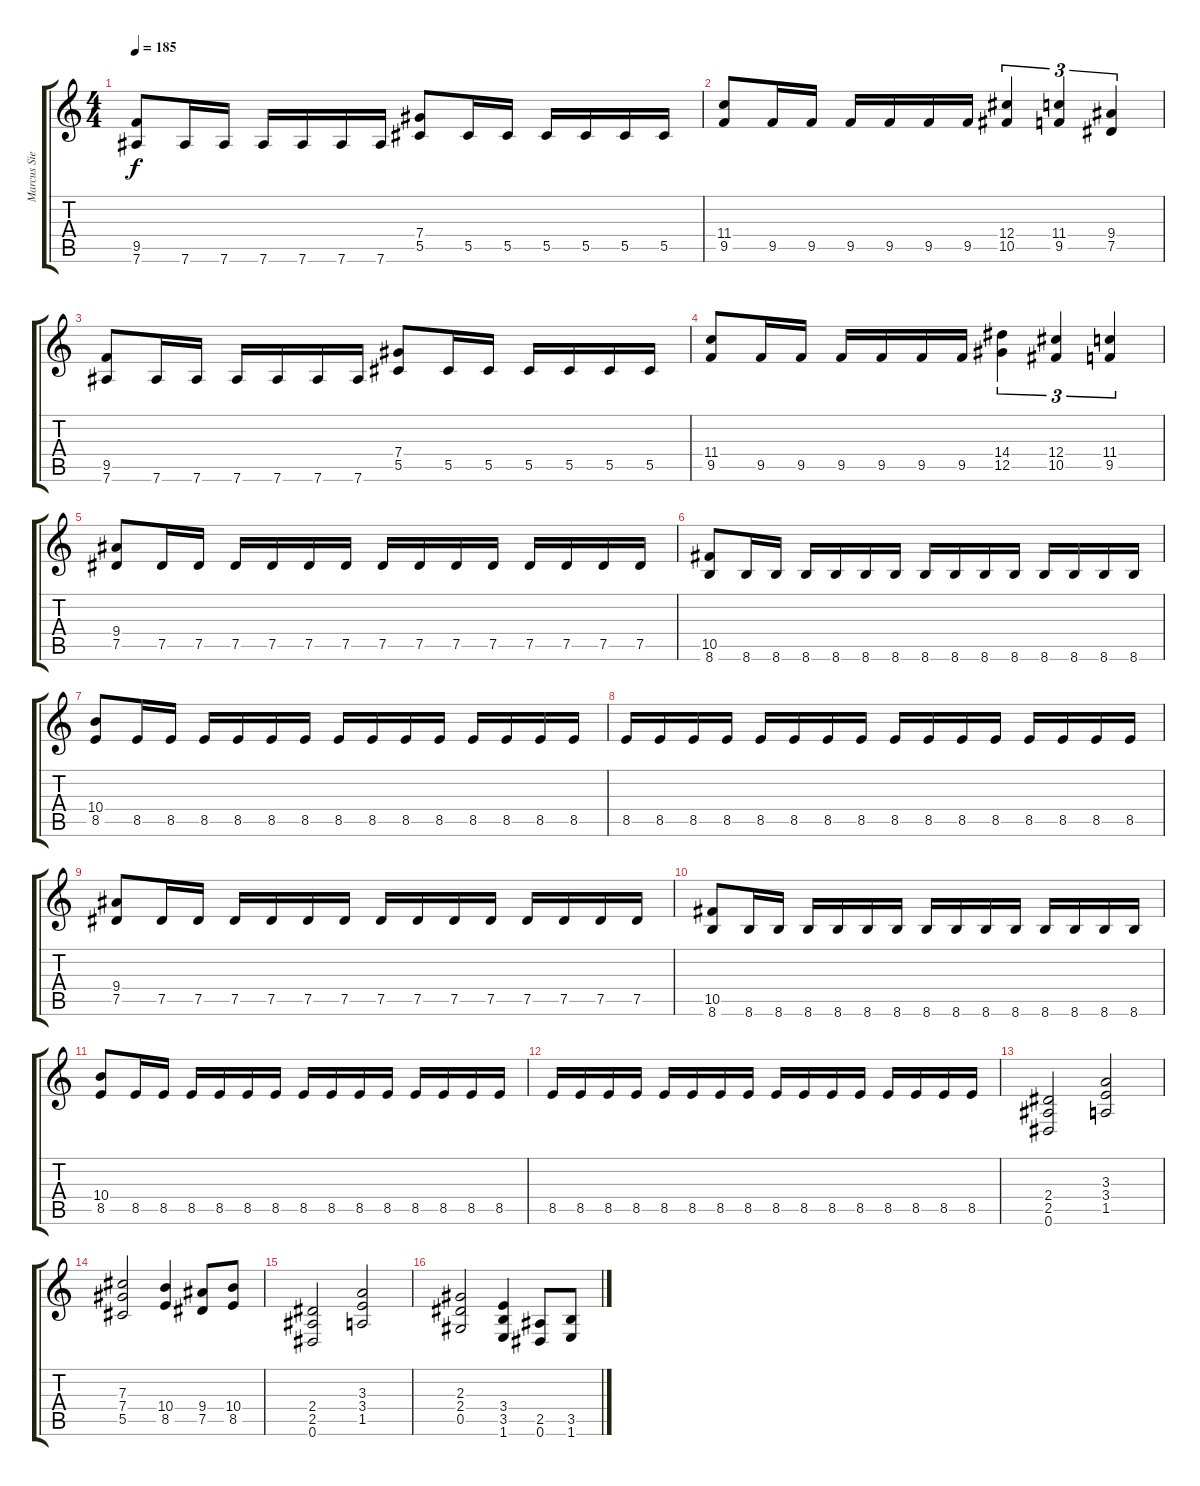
\track ("Marcus Siepen" "Marcus Sie") {instrument distortionguitar}
\staff {score tabs}
\tuning (Eb4 Bb3 Gb3 Db3 Ab2 Eb2) {hide}
\ts (4 4)
\tempo 185
\clef g2
\ks c
(9.5 7.6).8{dy f} 7.6.16 7.6.16 7.6.16 7.6.16 7.6.16 7.6.16 (7.4 5.5).8 5.5.16 5.5.16 5.5.16 5.5.16 5.5.16 5.5.16 |
(11.4 9.5).8 9.5.16 9.5.16 9.5.16 9.5.16 9.5.16 9.5.16 (12.4 10.5).4{tu (3 2)} (11.4 9.5).4{tu (3 2)} (9.4 7.5).4{tu (3 2)} |
(9.5 7.6).8 7.6.16 7.6.16 7.6.16 7.6.16 7.6.16 7.6.16 (7.4 5.5).8 5.5.16 5.5.16 5.5.16 5.5.16 5.5.16 5.5.16 |
(11.4 9.5).8 9.5.16 9.5.16 9.5.16 9.5.16 9.5.16 9.5.16 (14.4 12.5).4{tu (3 2)} (12.4 10.5).4{tu (3 2)} (11.4 9.5).4{tu (3 2)} |
(9.4 7.5).8 7.5.16 7.5.16 7.5.16 7.5.16 7.5.16 7.5.16 7.5.16 7.5.16 7.5.16 7.5.16 7.5.16 7.5.16 7.5.16 7.5.16 |
(10.5 8.6).8 8.6.16 8.6.16 8.6.16 8.6.16 8.6.16 8.6.16 8.6.16 8.6.16 8.6.16 8.6.16 8.6.16 8.6.16 8.6.16 8.6.16 |
(10.4 8.5).8 8.5.16 8.5.16 8.5.16 8.5.16 8.5.16 8.5.16 8.5.16 8.5.16 8.5.16 8.5.16 8.5.16 8.5.16 8.5.16 8.5.16 |
8.5.16 8.5.16 8.5.16 8.5.16 8.5.16 8.5.16 8.5.16 8.5.16 8.5.16 8.5.16 8.5.16 8.5.16 8.5.16 8.5.16 8.5.16 8.5.16 |
(9.4 7.5).8 7.5.16 7.5.16 7.5.16 7.5.16 7.5.16 7.5.16 7.5.16 7.5.16 7.5.16 7.5.16 7.5.16 7.5.16 7.5.16 7.5.16 |
(10.5 8.6).8 8.6.16 8.6.16 8.6.16 8.6.16 8.6.16 8.6.16 8.6.16 8.6.16 8.6.16 8.6.16 8.6.16 8.6.16 8.6.16 8.6.16 |
(10.4 8.5).8 8.5.16 8.5.16 8.5.16 8.5.16 8.5.16 8.5.16 8.5.16 8.5.16 8.5.16 8.5.16 8.5.16 8.5.16 8.5.16 8.5.16 |
8.5.16 8.5.16 8.5.16 8.5.16 8.5.16 8.5.16 8.5.16 8.5.16 8.5.16 8.5.16 8.5.16 8.5.16 8.5.16 8.5.16 8.5.16 8.5.16 |
(2.4 2.5 0.6).2 (3.3 3.4 1.5).2 |
(7.3 7.4 5.5).2 (10.4 8.5).4 (9.4 7.5).8 (10.4 8.5).8 |
(2.4 2.5 0.6).2 (3.3 3.4 1.5).2 |
(2.3 2.4 0.5).2 (3.4 3.5 1.6).4 (2.5 0.6).8 (3.5 1.6).8
